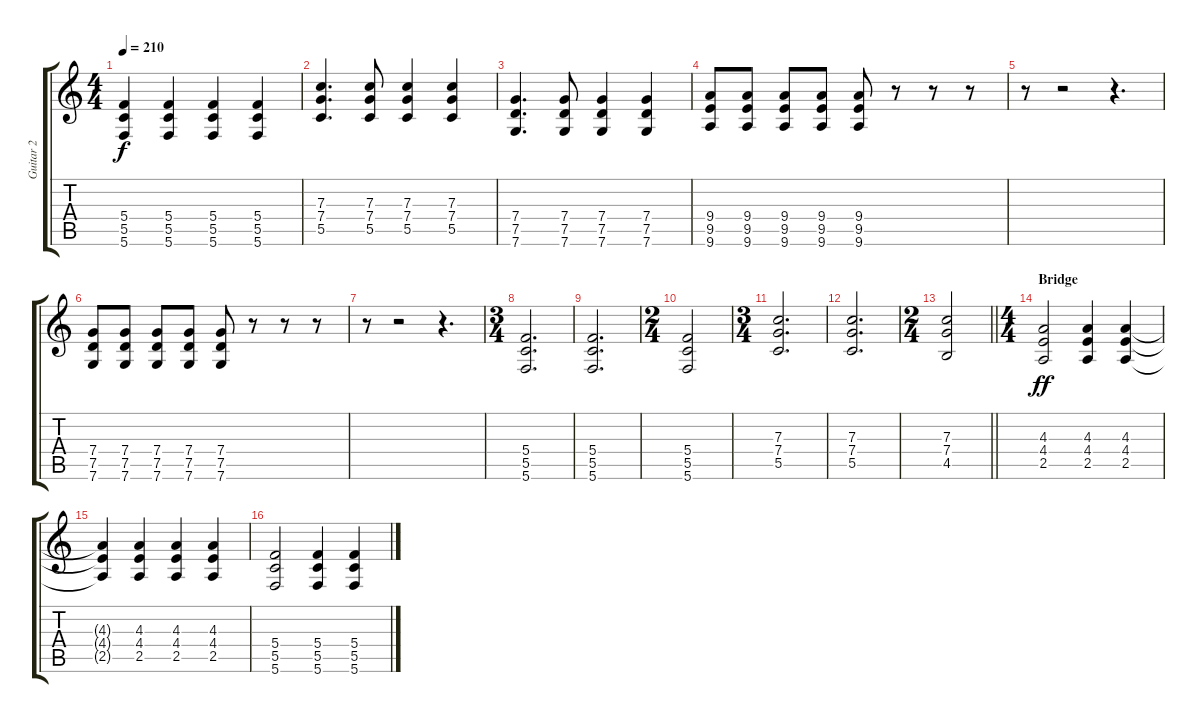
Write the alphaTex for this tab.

\track ("Guitar 2" "Guitar 2") {instrument distortionguitar}
\staff {score tabs}
\tuning (D4 A3 F3 C3 G2 C2) {hide}
\ts (4 4)
\tempo 210
\clef g2
\ks c
(5.4 5.5 5.6).4{dy f} (5.4 5.5 5.6).4 (5.4 5.5 5.6).4 (5.4 5.5 5.6).4 |
(7.3 7.4 5.5).4{d} (7.3 7.4 5.5).8 (7.3 7.4 5.5).4 (7.3 7.4 5.5).4 |
(7.4 7.5 7.6).4{d} (7.4 7.5 7.6).8 (7.4 7.5 7.6).4 (7.4 7.5 7.6).4 |
(9.4 9.5 9.6).8 (9.4 9.5 9.6).8 (9.4 9.5 9.6).8 (9.4 9.5 9.6).8 (9.4 9.5 9.6).8 r.8 r.8 r.8 |
r.8 r.2 r.4{d} |
(7.4 7.5 7.6).8 (7.4 7.5 7.6).8 (7.4 7.5 7.6).8 (7.4 7.5 7.6).8 (7.4 7.5 7.6).8 r.8 r.8 r.8 |
r.8 r.2 r.4{d} |
\ts (3 4)
(5.4 5.5 5.6).2{d} |
(5.4 5.5 5.6).2{d} |
\ts (2 4)
(5.4 5.5 5.6).2 |
\ts (3 4)
(7.3 7.4 5.5).2{d} |
(7.3 7.4 5.5).2{d} |
\ts (2 4)
\barLineRight lightlight
(7.3 7.4 4.5).2 |
\ts (4 4)
\section ("" "Bridge")
(4.3 4.4 2.5).2{dy ff} (4.3 4.4 2.5).4 (4.3 4.4 2.5).4 |
(4.3{t} 4.4{t} 2.5{t}).4 (4.3 4.4 2.5).4 (4.3 4.4 2.5).4 (4.3 4.4 2.5).4 |
(5.4 5.5 5.6).2 (5.4 5.5 5.6).4 (5.4 5.5 5.6).4
